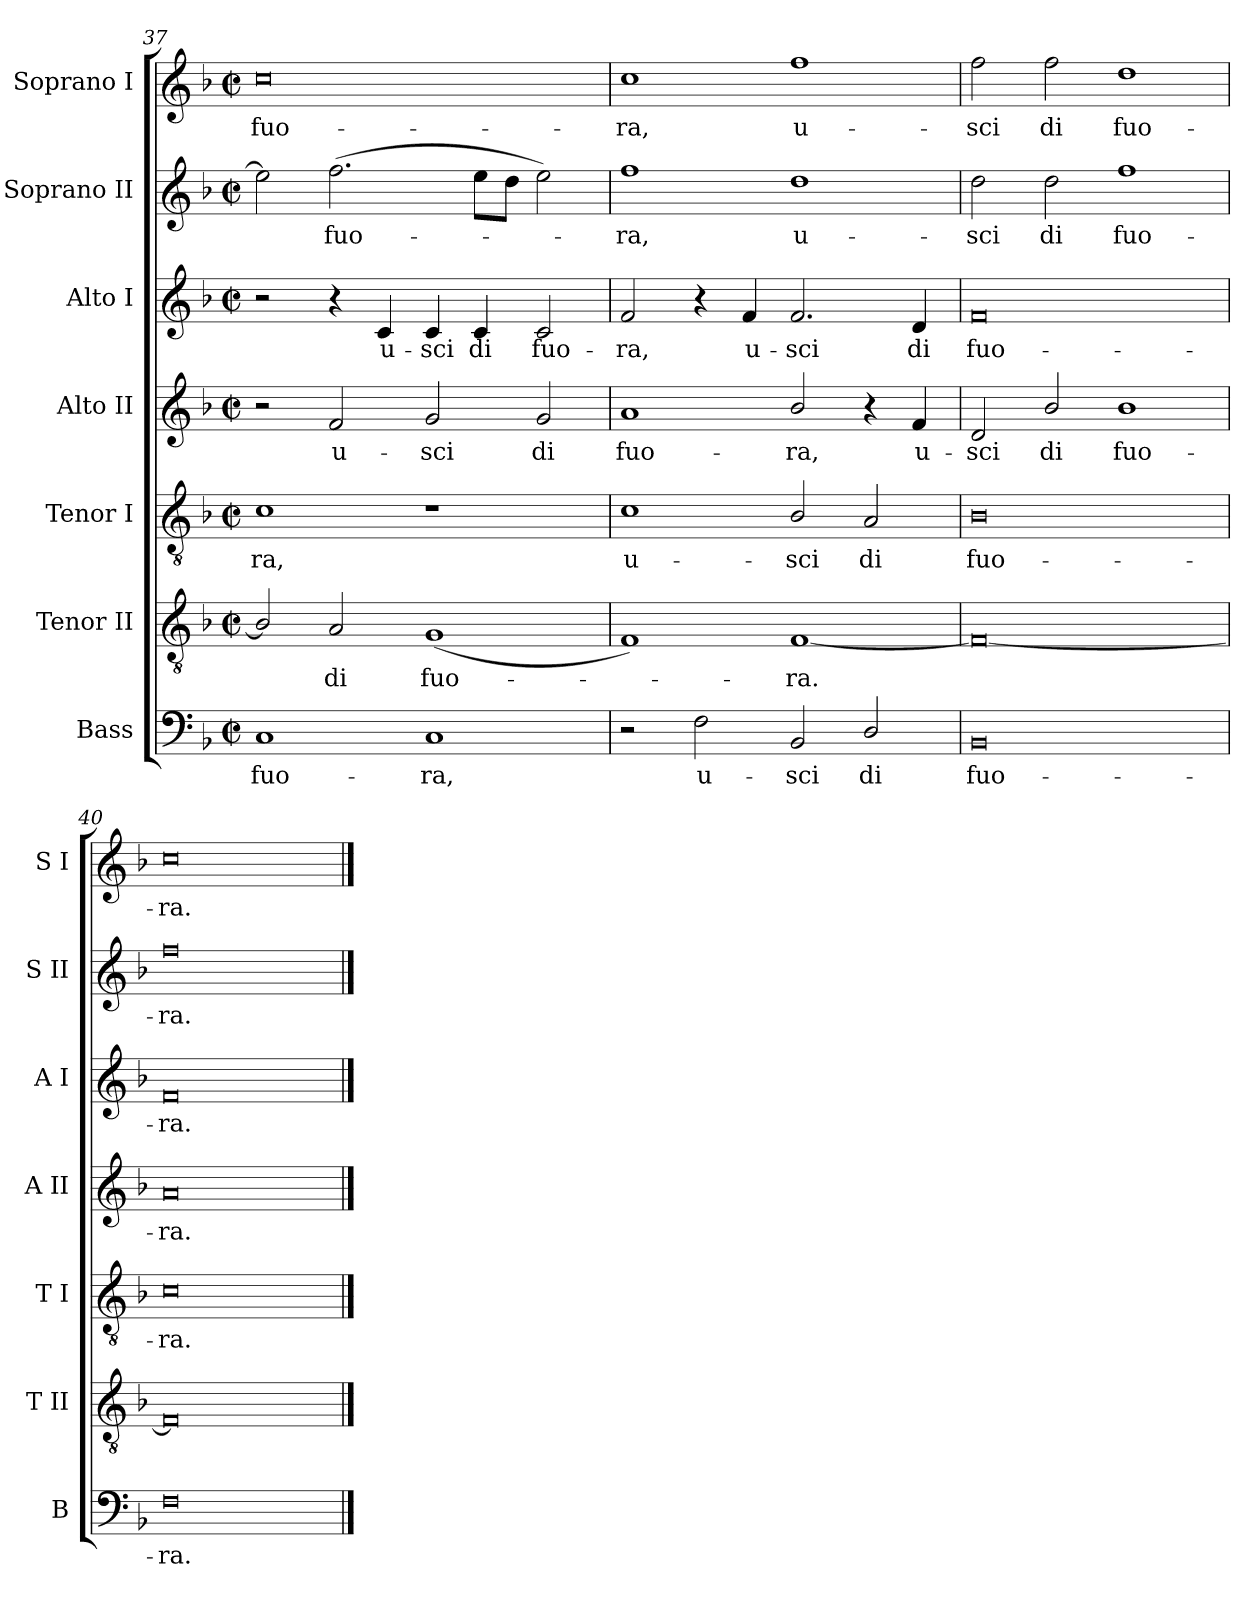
**kern	**text	**kern	**text	**kern	**text	**kern	**text	**kern	**text	**kern	**text	**kern	**text
*part7	*part7	*part6	*part6	*part5	*part5	*part4	*part4	*part3	*part3	*part2	*part2	*part1	*part1
*staff7	*staff7	*staff6	*staff6	*staff5	*staff5	*staff4	*staff4	*staff3	*staff3	*staff2	*staff2	*staff1	*staff1
*I"Bass	*	*I"Tenor II	*	*I"Tenor I	*	*I"Alto II	*	*I"Alto I	*	*I"Soprano II	*	*I"Soprano I	*
*I'B	*	*I'T II	*	*I'T I	*	*I'A II	*	*I'A I	*	*I'S II	*	*I'S I	*
!!LO:LB:g=z
*clefF4	*	*clefGv2	*	*clefGv2	*	*clefG2	*	*clefG2	*	*clefG2	*	*clefG2	*
*k[b-]	*	*k[b-]	*	*k[b-]	*	*k[b-]	*	*k[b-]	*	*k[b-]	*	*k[b-]	*
*F:	*	*F:	*	*F:	*	*F:	*	*F:	*	*F:	*	*F:	*
*M4/2	*	*M4/2	*	*M4/2	*	*M4/2	*	*M4/2	*	*M4/2	*	*M4/2	*
*met(c|)	*	*met(c|)	*	*met(c|)	*	*met(c|)	*	*met(c|)	*	*met(c|)	*	*met(c|)	*
=37	=37	=37	=37	=37	=37	=37	=37	=37	=37	=37	=37	=37	=37
!	!LO:LY:b	!	!	!	!LO:LY:b	!	!	!	!	!	!	!	!LO:LY:b
1C	fuo-	2B-/]	.	1c	-ra,	2r	.	2r	.	2ee]	.	0cc	fuo-
!	!	!	!LO:LY:b	!	!	!	!LO:LY:b	!	!	!	!LO:LY:b	!	!
.	.	2A	di	.	.	2f	u-	4r	.	(>2.ff	fuo-	.	.
!	!	!	!	!	!	!	!	!	!LO:LY:b	!	!	!	!
.	.	.	.	.	.	.	.	4c	u-	.	.	.	.
!	!LO:LY:b	!	!LO:LY:b	!	!	!	!LO:LY:b	!	!LO:LY:b	!	!	!	!
1C	-ra,	(<1G	fuo-	1r	.	2g	-sci	4c	-sci	.	.	.	.
!	!	!	!	!	!	!	!	!	!LO:LY:b	!	!	!	!
.	.	.	.	.	.	.	.	4c	di	8eeL	.	.	.
.	.	.	.	.	.	.	.	.	.	8ddJ	.	.	.
!	!	!	!	!	!	!	!LO:LY:b	!	!LO:LY:b	!	!	!	!
.	.	.	.	.	.	2g	di	2c	fuo-	2ee)	.	.	.
=38	=38	=38	=38	=38	=38	=38	=38	=38	=38	=38	=38	=38	=38
!	!	!	!	!	!LO:LY:b	!	!LO:LY:b	!	!LO:LY:b	!	!LO:LY:b	!	!LO:LY:b
2r	.	1F)	.	1c	u-	1a	fuo-	2f	-ra,	1ff	ra,	1cc	-ra,
!	!LO:LY:b	!	!	!	!	!	!	!	!	!	!	!	!
2F	u-	.	.	.	.	.	.	4r	.	.	.	.	.
!	!	!	!	!	!	!	!	!	!LO:LY:b	!	!	!	!
.	.	.	.	.	.	.	.	4f	u-	.	.	.	.
!	!LO:LY:b	!	!LO:LY:b	!	!LO:LY:b	!	!LO:LY:b	!	!LO:LY:b	!	!LO:LY:b	!	!LO:LY:b
2BB-	-sci	[1F	ra.	2B-/	-sci	2b-/	-ra,	2.f	-sci	1dd	u-	1ff	u-
!	!LO:LY:b	!	!	!	!LO:LY:b	!	!	!	!	!	!	!	!
2D/	di	.	.	2A	di	4r	.	.	.	.	.	.	.
!	!	!	!	!	!	!	!LO:LY:b	!	!LO:LY:b	!	!	!	!
.	.	.	.	.	.	4f	u-	4d	di	.	.	.	.
=39	=39	=39	=39	=39	=39	=39	=39	=39	=39	=39	=39	=39	=39
!	!LO:LY:b	!	!	!	!LO:LY:b	!	!LO:LY:b	!	!LO:LY:b	!	!LO:LY:b	!	!LO:LY:b
0BB-	fuo-	0F_	.	0B-	fuo-	2d	-sci	0f	fuo-	2dd	-sci	2ff	-sci
!	!	!	!	!	!	!	!LO:LY:b	!	!	!	!LO:LY:b	!	!LO:LY:b
.	.	.	.	.	.	2b-/	di	.	.	2dd	di	2ff	di
!	!	!	!	!	!	!	!LO:LY:b	!	!	!	!LO:LY:b	!	!LO:LY:b
.	.	.	.	.	.	1b-	fuo-	.	.	1ff	fuo-	1dd	fuo-
=40	=40	=40	=40	=40	=40	=40	=40	=40	=40	=40	=40	=40	=40
!	!LO:LY:b	!	!	!	!LO:LY:b	!	!LO:LY:b	!	!LO:LY:b	!	!LO:LY:b	!	!LO:LY:b
0F	-ra.	0F]	.	0c	-ra.	0a	-ra.	0f	-ra.	0ff	-ra.	0cc	-ra.
==	==	==	==	==	==	==	==	==	==	==	==	==	==
*-	*-	*-	*-	*-	*-	*-	*-	*-	*-	*-	*-	*-	*-
